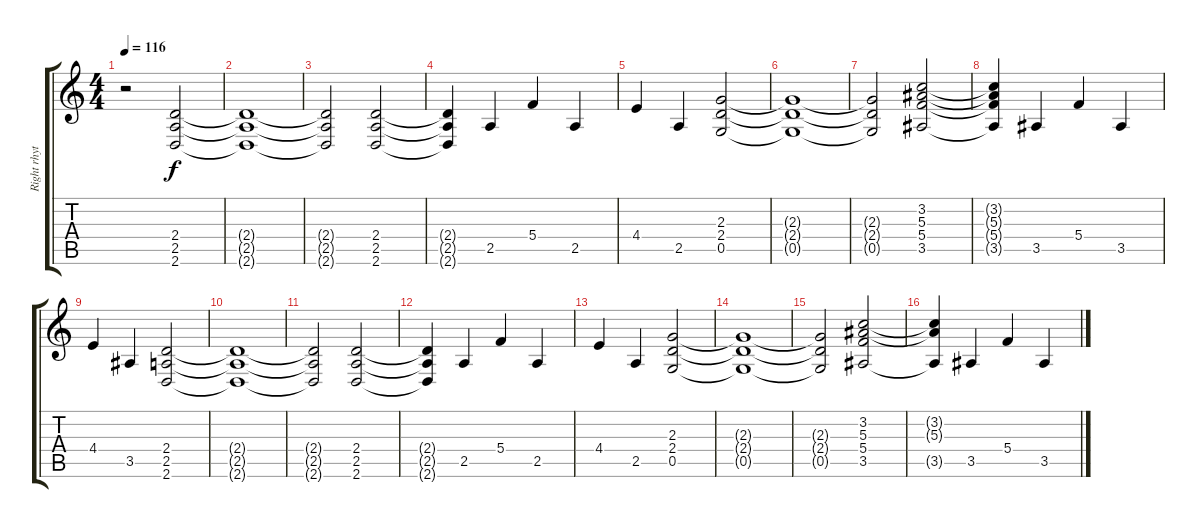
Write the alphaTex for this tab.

\track ("Right rhythm" "Right rhyt") {instrument overdrivenguitar}
\staff {score tabs}
\tuning (D4 A3 F3 C3 G2 C2) {hide}
\ts (4 4)
\tempo 116
\clef g2
\ks c
r.2{dy f} (2.4 2.5 2.6).2 |
(2.4{t} 2.5{t} 2.6{t}).1 |
(2.4{t} 2.5{t} 2.6{t}).2 (2.4 2.5 2.6).2 |
(2.4{t} 2.5{t} 2.6{t}).4 2.5.4 5.4.4 2.5.4 |
4.4.4 2.5.4 (2.3 2.4 0.5).2 |
(2.3{t} 2.4{t} 0.5{t}).1 |
(2.3{t} 2.4{t} 0.5{t}).2 (3.2 5.3 5.4 3.5).2 |
(3.2{t} 5.3{t} 5.4{t} 3.5{t}).4 3.5.4 5.4.4 3.5.4 |
4.4.4 3.5.4 (2.4 2.5 2.6).2 |
(2.4{t} 2.5{t} 2.6{t}).1 |
(2.4{t} 2.5{t} 2.6{t}).2 (2.4 2.5 2.6).2 |
(2.4{t} 2.5{t} 2.6{t}).4 2.5.4 5.4.4 2.5.4 |
4.4.4 2.5.4 (2.3 2.4 0.5).2 |
(2.3{t} 2.4{t} 0.5{t}).1 |
(2.3{t} 2.4{t} 0.5{t}).2 (3.2 5.3 5.4 3.5).2 |
(3.2{t} 5.3{t} 3.5{t}).4 3.5.4 5.4.4 3.5.4
